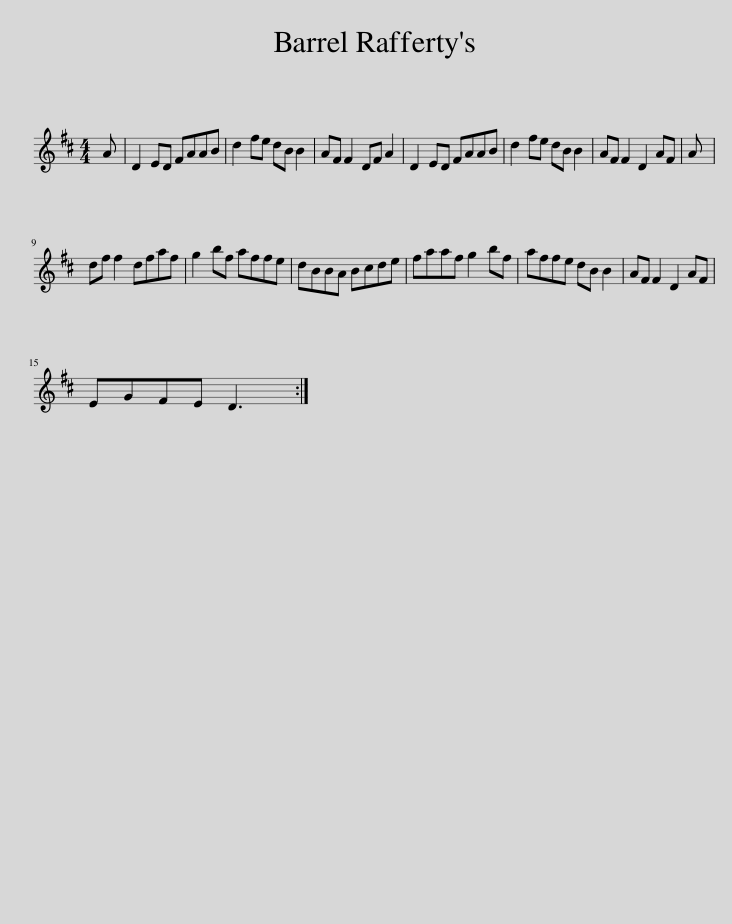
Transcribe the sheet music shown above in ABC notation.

X:1
L:1/8
M:4/4
I:linebreak $
K:D
V:1 treble
V:1
 A | D2 ED FAAB | d2 fe dB B2 | AF F2 DF A2 | D2 ED FAAB | %5
 d2 fe dB B2 | AF F2 D2 AF | A |$ df f2 dfaf | g2 bf affe | %10
 dBBA Bcde | faaf g2 bf | affe dB B2 | AF F2 D2 AF |$ EGFE D3 :| %15
